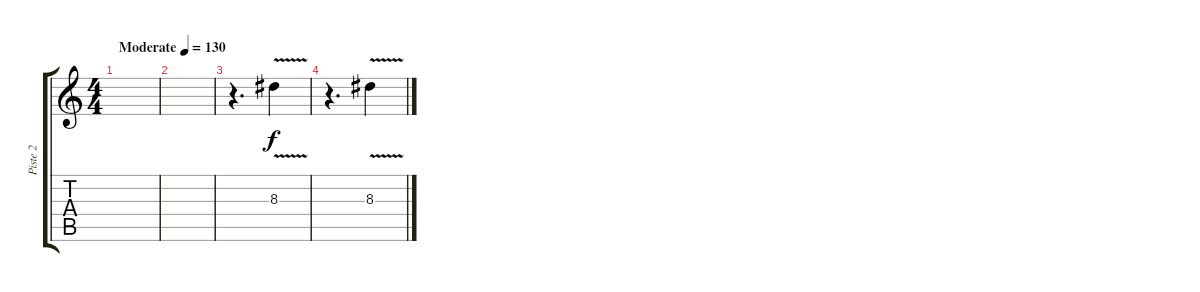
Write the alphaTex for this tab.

\track ("Piste 2" "Piste 2") {instrument guitarharmonics}
\staff {score tabs}
\tuning (E4 B3 G3 D3 A2 E2) {hide}
\ts (4 4)
\tempo (130 "Moderate")
\clef g2
\ks c
|
|
r.4{d} 8.3{v}.4 |
r.4{d} 8.3{v}.4
